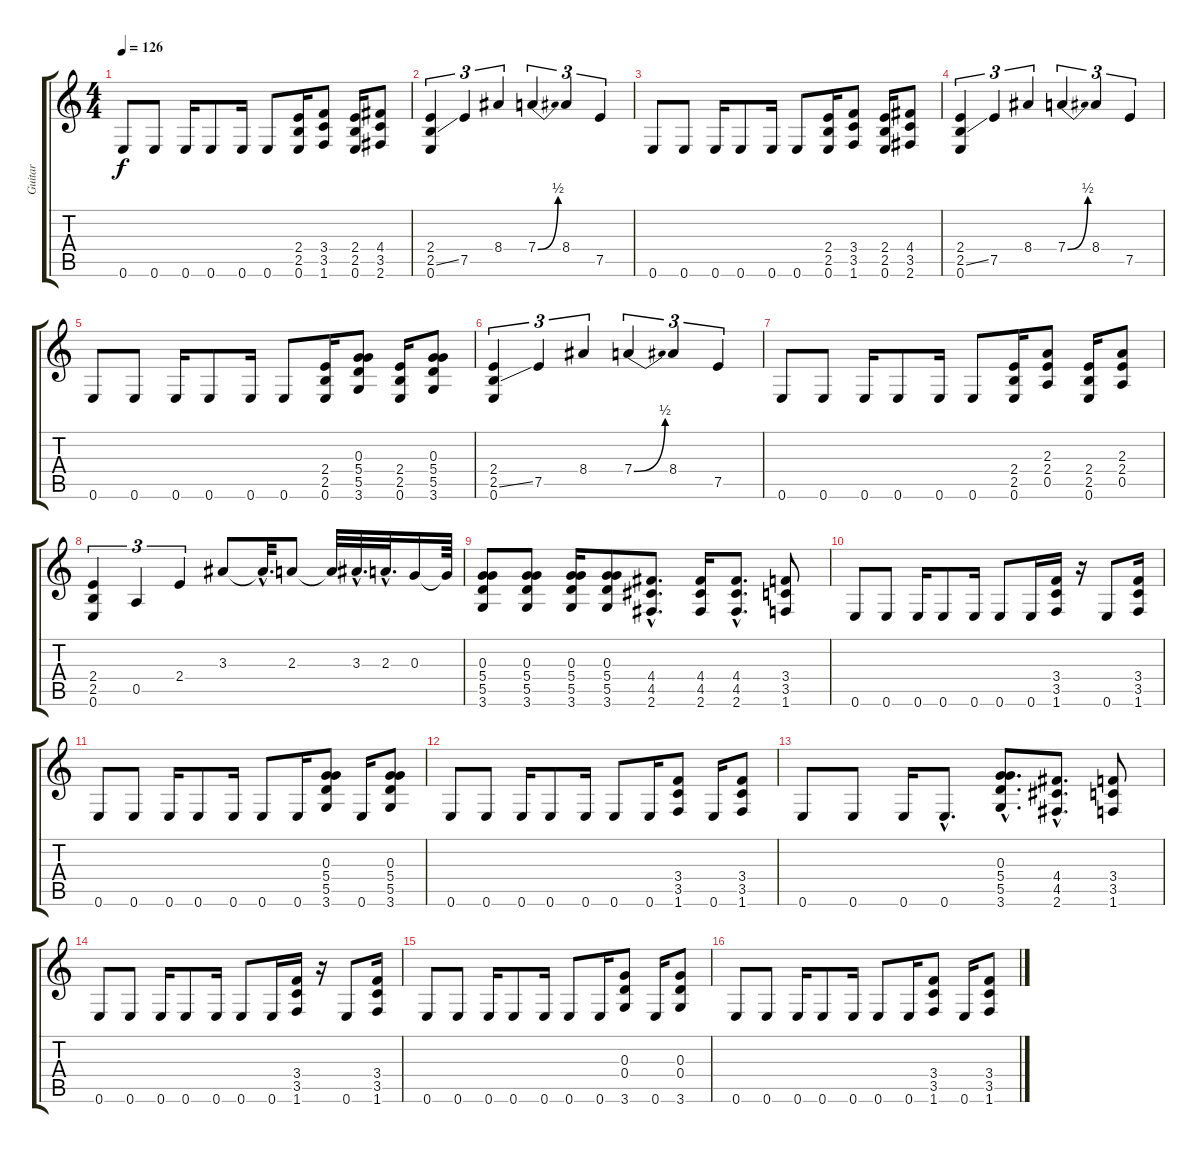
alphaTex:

\track ("Guitar" "Guitar") {instrument distortionguitar}
\staff {score tabs}
\tuning (E4 B3 G3 D3 A2 E2) {hide}
\ts (4 4)
\tempo 126
\clef g2
\ks c
0.6.8{dy f} 0.6.8 0.6.16 0.6.8 0.6.16 0.6.8 (2.4 2.5 0.6).16 (3.4 3.5 1.6).8 (2.4 2.5 0.6).16 (4.4 3.5 2.6).8 |
(2.4 2.5{ss} 0.6).4{tu (3 2)} 7.5.4{tu (3 2)} 8.4.4{tu (3 2)} 7.4{be (bend 0 0 60 2)}.4{tu (3 2)} 8.4.4{tu (3 2)} 7.5.4{tu (3 2)} |
0.6.8 0.6.8 0.6.16 0.6.8 0.6.16 0.6.8 (2.4 2.5 0.6).16 (3.4 3.5 1.6).8 (2.4 2.5 0.6).16 (4.4 3.5 2.6).8 |
(2.4 2.5{ss} 0.6).4{tu (3 2)} 7.5.4{tu (3 2)} 8.4.4{tu (3 2)} 7.4{be (bend 0 0 60 2)}.4{tu (3 2)} 8.4.4{tu (3 2)} 7.5.4{tu (3 2)} |
0.6.8 0.6.8 0.6.16 0.6.8 0.6.16 0.6.8 (2.4 2.5 0.6).16 (0.3 5.4 5.5 3.6).8 (2.4 2.5 0.6).16 (0.3 5.4 5.5 3.6).8 |
(2.4 2.5{ss} 0.6).4{tu (3 2)} 7.5.4{tu (3 2)} 8.4.4{tu (3 2)} 7.4{be (bend 0 0 60 2)}.4{tu (3 2)} 8.4.4{tu (3 2)} 7.5.4{tu (3 2)} |
0.6.8 0.6.8 0.6.16 0.6.8 0.6.16 0.6.8 (2.4 2.5 0.6).16 (2.3 2.4 0.5).8 (2.4 2.5 0.6).16 (2.3 2.4 0.5).8 |
(2.4 2.5 0.6).4{tu (3 2)} 0.5.4{tu (3 2)} 2.4.4{tu (3 2)} 3.3.8 3.3{hac t}.32{d} 2.3.8 2.3{t}.32 3.3{hac}.32{d} 2.3{hac}.32{d} 0.3.16 0.3{t}.64 |
(0.3 5.4 5.5 3.6).8 (0.3 5.4 5.5 3.6).8 (0.3 5.4 5.5 3.6).16 (0.3 5.4 5.5 3.6).8 (4.4{hac} 4.5{hac} 2.6{hac}).8{d} (4.4 4.5 2.6).16 (4.4{hac} 4.5{hac} 2.6{hac}).8{d} (3.4 3.5 1.6).8 |
0.6.8 0.6.8 0.6.16 0.6.8 0.6.16 0.6.8 0.6.16 (3.4 3.5 1.6).16 r.16 0.6.8 (3.4 3.5 1.6).16 |
0.6.8 0.6.8 0.6.16 0.6.8 0.6.16 0.6.8 0.6.16 (0.3 5.4 5.5 3.6).8 0.6.16 (0.3 5.4 5.5 3.6).8 |
0.6.8 0.6.8 0.6.16 0.6.8 0.6.16 0.6.8 0.6.16 (3.4 3.5 1.6).8 0.6.16 (3.4 3.5 1.6).8 |
0.6.8 0.6.8 0.6.16 0.6{hac}.8{d} (0.3{hac} 5.4{hac} 5.5{hac} 3.6{hac}).8{d} (4.4{hac} 4.5{hac} 2.6{hac}).8{d} (3.4 3.5 1.6).8 |
0.6.8 0.6.8 0.6.16 0.6.8 0.6.16 0.6.8 0.6.16 (3.4 3.5 1.6).16 r.16 0.6.8 (3.4 3.5 1.6).16 |
0.6.8 0.6.8 0.6.16 0.6.8 0.6.16 0.6.8 0.6.16 (0.3 0.4 3.6).8 0.6.16 (0.3 0.4 3.6).8 |
0.6.8 0.6.8 0.6.16 0.6.8 0.6.16 0.6.8 0.6.16 (3.4 3.5 1.6).8 0.6.16 (3.4 3.5 1.6).8
